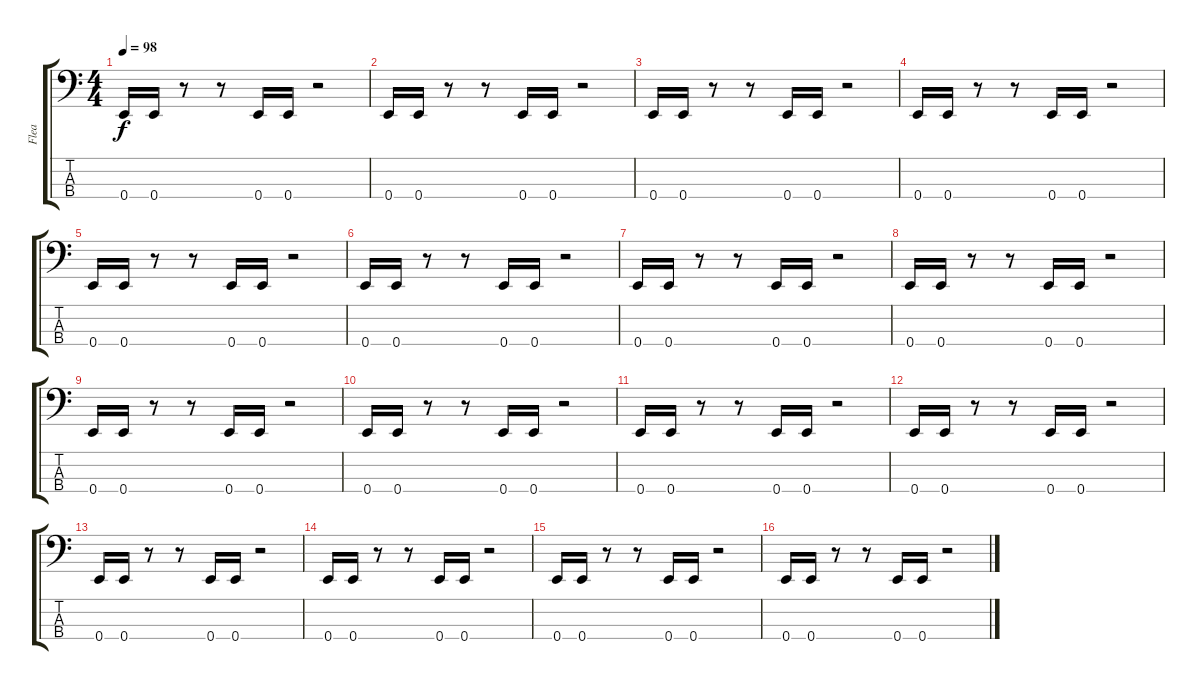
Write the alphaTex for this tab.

\track ("Flea" "Flea") {instrument electricbassfinger}
\staff {score tabs}
\tuning (G2 D2 A1 E1) {hide}
\ts (4 4)
\tempo 98
\clef f4
\ks c
0.4.16{dy f} 0.4.16 r.8 r.8 0.4.16 0.4.16 r.2 |
0.4.16 0.4.16 r.8 r.8 0.4.16 0.4.16 r.2 |
0.4.16 0.4.16 r.8 r.8 0.4.16 0.4.16 r.2 |
0.4.16 0.4.16 r.8 r.8 0.4.16 0.4.16 r.2 |
0.4.16 0.4.16 r.8 r.8 0.4.16 0.4.16 r.2 |
0.4.16 0.4.16 r.8 r.8 0.4.16 0.4.16 r.2 |
0.4.16 0.4.16 r.8 r.8 0.4.16 0.4.16 r.2 |
0.4.16 0.4.16 r.8 r.8 0.4.16 0.4.16 r.2 |
0.4.16 0.4.16 r.8 r.8 0.4.16 0.4.16 r.2 |
0.4.16 0.4.16 r.8 r.8 0.4.16 0.4.16 r.2 |
0.4.16 0.4.16 r.8 r.8 0.4.16 0.4.16 r.2 |
0.4.16 0.4.16 r.8 r.8 0.4.16 0.4.16 r.2 |
0.4.16 0.4.16 r.8 r.8 0.4.16 0.4.16 r.2 |
0.4.16 0.4.16 r.8 r.8 0.4.16 0.4.16 r.2 |
0.4.16 0.4.16 r.8 r.8 0.4.16 0.4.16 r.2 |
0.4.16 0.4.16 r.8 r.8 0.4.16 0.4.16 r.2
